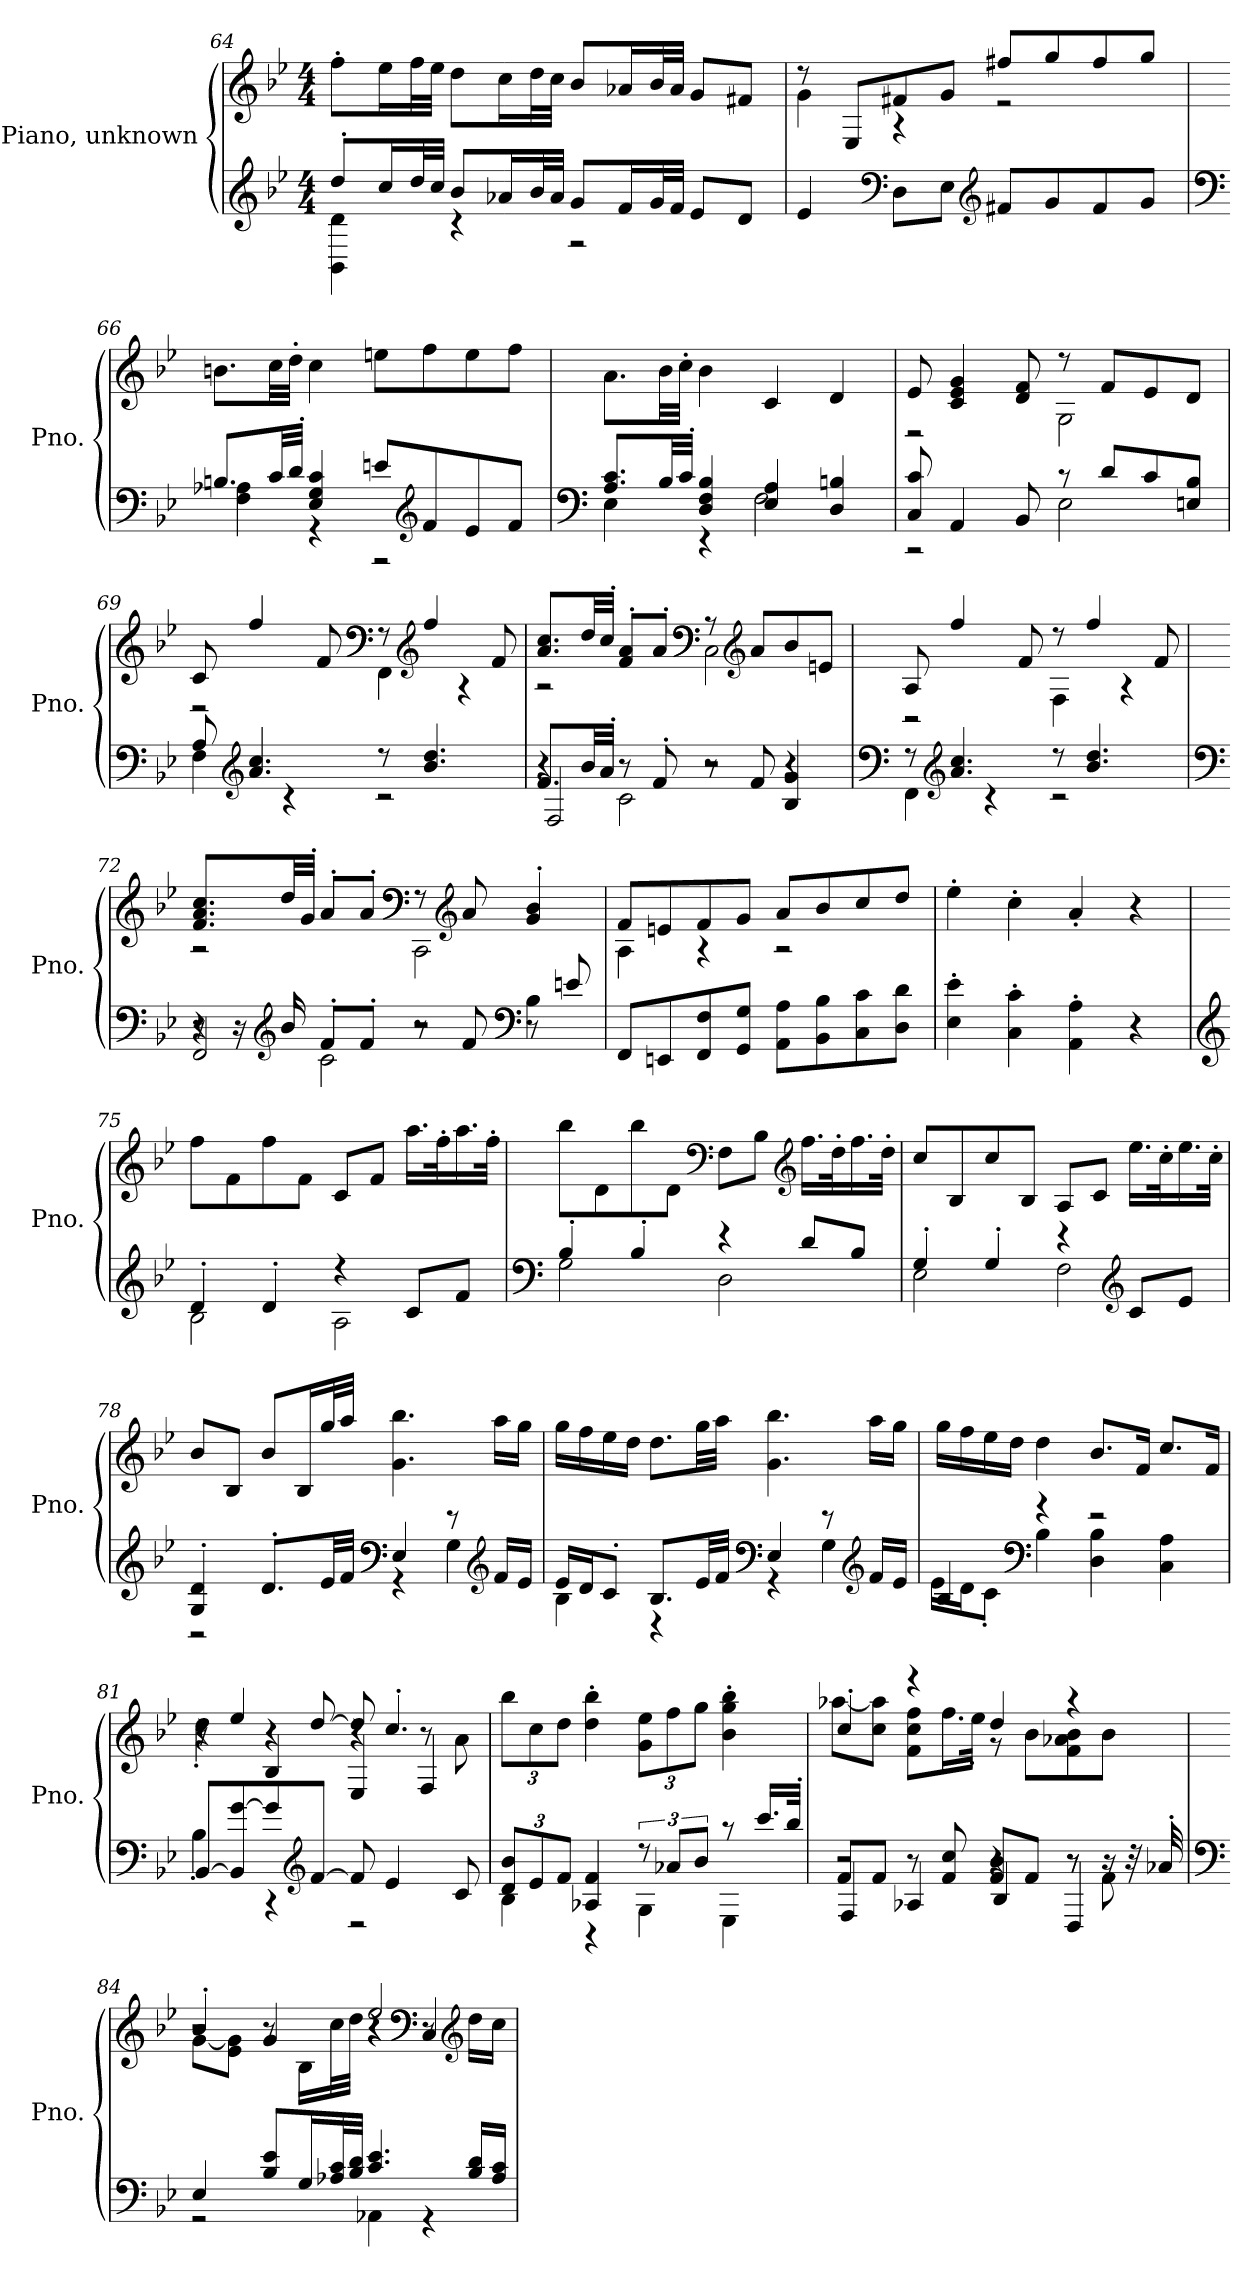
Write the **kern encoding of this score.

**kern	**kern
*part1	*part1
*staff2	*staff1
*I"Piano, unknown	*
*I'Pno.	*
!!LO:LB:g=z
*clefG2	*clefG2
*k[b-e-]	*k[b-e-]
*M4/4	*M4/4
=64	=64
*^	*
8dd'/L	4BB-\ 4d\	8ff'\L
16cc/L	.	16ee-\L
32dd/L	.	32ff\L
32cc/JJJ	.	32ee-\JJJ
8b-/L	4r	8dd\L
16a-X/L	.	16cc\L
32b-/L	.	32dd\L
32a-/JJJ	.	32cc\JJJ
8g/L	2r	8b-/L
16f/L	.	16a-X/L
32g/L	.	32b-/L
32f/JJJ	.	32a-/JJJ
8e-/L	.	8g/L
8d/J	.	8f#X/J
*v	*v	*
=65	=65
*	*^
4e-/	8r	4g\
.	8E-/L	.
*clefF4	*	*
8D\L	8f#X/	4r
8E-\J	8g/J	.
*clefG2	*	*
8f#X/L	8ff#X/L	2r
8g/	8gg/	.
8f#/	8ff#/	.
8g/J	8gg/J	.
*	*v	*v
=66	=66
*clefF4	*
*^	*
8.Bn/L	4F\ 4A-X\	8.bn\L
32c/LL	.	32cc\LL
32d'/JJJ	.	32dd'\JJJ
4E-/ 4G/ 4c/	4r	4cc\
8en/L	2r	8een\L
*clefG2	*	*
8f/	.	8ff\
8e/	.	8ee\
8f/J	.	8ff\J
!!LO:LB:g=z
=67	=67	=67
*clefF4	*	*
8.A/ 8.c/L	4E-\	8.a\L
32B-/LL	.	32b-\LL
32c'/JJJ	.	32cc'\JJJ
4D/ 4F/ 4B-/	4r	4b-\
4E-/ 4A/	2F\	4c/
4D/ 4Bn/	.	4d/
=68	=68	=68
*	*	*^
8C/ 8c/	2r	8e-/	2r
4AA/	.	4c/ 4e-/ 4g/	.
8BB-/	.	8d/ 8f/	.
8r	2E-\	8r	2G\
8d/L	.	8f/L	.
8c/	.	8e-/	.
8En/ 8B-/J	.	8d/J	.
=69	=69	=69	=69
8A/	4F\	8c/	2r
*clefG2	*	*	*
4.a/ 4.cc/	.	4ff/	.
.	4r	.	.
.	.	8f/	.
*	*	*clefF4	*
8r	2r	8r	4FF\
*	*	*clefG2	*
4.b-/ 4.dd/	.	4ff/	.
.	.	.	4r
.	.	8f/	.
!!LO:LB:g=z	!!
=70	=70	=70	=70
*	*^	*	*
8.f/L	4r	2F/	8.a/ 8.cc/L	2r
32b-/LL	.	.	32dd/LL	.
32a'/JJJ	.	.	32cc'/JJJ	.
8r	2c\	.	8f/' 8a/'L	.
8f'/	.	.	8a'/J	.
*	*	*	*clefF4	*
8r	.	2r	8r	2C\
*	*	*	*clefG2	*
8f/	.	.	8a/L	.
4B-/ 4g/	4r	.	8b-/	.
.	.	.	8en/J	.
*v	*v	*v	*	*
=71	=71	=71
*clefF4	*	*
*^	*	*
8r	4FF\	8A/	2r
*clefG2	*	*	*
4.a/ 4.cc/	.	4ff/	.
.	4r	.	.
.	.	8f/	.
8r	2r	8r	4F\
4.b-/ 4.dd/	.	4ff/	.
.	.	.	4r
.	.	8f/	.
*v	*v	*	*
!!LO:PB:g=z	!!
=72	=72	=72
*clefF4	*	*
*^	*	*
*	*^	*	*
8r	4r	2FF/	8.f/ 8.a/ 8.cc/L	2r
16r	.	.	.	.
*clefG2	*	*	*	*
16b-/	.	.	32dd/LL	.
.	.	.	32g'/JJJ	.
8f'/L	2c\	.	8a'/L	.
8f'/J	.	.	8a'/J	.
*	*	*	*clefF4	*
8r	.	2r	8r	2CC\
*	*	*	*clefG2	*
8f/	.	.	8a/	.
*clefF4	*	*	*	*
8r	4B-\	.	4g/' 4b-/'	.
8en/	.	.	.	.
*v	*v	*v	*	*
=73	=73	=73
8FF/L	8f/L	4A\
8EEn/	8en/	.
8FF/ 8F/	8f/	4r
8GG/ 8G/J	8g/J	.
8AA\ 8A\L	8a/L	2r
8BB-\ 8B-\	8b-/	.
8C\ 8c\	8cc/	.
8D\ 8d\J	8dd/J	.
*	*v	*v
=74	=74
4E-\' 4e-\'	4ee-'\
4C\' 4c\'	4cc'\
4AA\' 4A\'	4a'/
4r	4r
!!LO:LB:g=z
=75	=75
*clefG2	*
*^	*
4d'/	2B-\	8ff\L
.	.	8f\
4d'/	.	8ff\
.	.	8f\J
4r	2A\	8c/L
.	.	8f/J
8c/L	.	16.aa\LL
.	.	32ff'\K
8f/J	.	16.aa\
.	.	32ff'\JJk
=76	=76	=76
*clefF4	*	*
4B-'/	2G\	8bb-\L
.	.	8d\
4B-'/	.	8bb-\
.	.	8d\J
*	*	*clefF4
4r	2D\	8F\L
.	.	8B-\J
*	*	*clefG2
8d/L	.	16.ff\LL
.	.	32dd'\K
8B-/J	.	16.ff\
.	.	32dd'\JJk
=77	=77	=77
4G'/	2E-\	8cc/L
.	.	8B-/
4G'/	.	8cc/
.	.	8B-/J
4r	2F\	8A/L
.	.	8c/J
*clefG2	*	*
8c/L	.	16.ee-\LL
.	.	32cc'\K
8e-/J	.	16.ee-\
.	.	32cc'\JJk
!!LO:LB:g=z
=78	=78	=78
4G/' 4d/'	2r	8b-/L
.	.	8B-/J
8.d'/L	.	8b-/L
.	.	16B-/L
32e-/LL	.	32gg/L
32f/JJJ	.	32aa/JJJ
*clefF4	*	*
4E-/	4r	4.g\ 4.bb-\
8r	4G\	.
*clefG2	*	*
16f/LL	.	16aa\LL
16e-/JJ	.	16gg\JJ
=79	=79	=79
16e-/LL	4B-\	16gg\LL
16d/J	.	16ff\
8c'/J	.	16ee-\
.	.	16dd\JJ
8.B-/L	4r	8.dd\L
32e-/LL	.	32gg\LL
32f/JJJ	.	32aa\JJJ
*clefF4	*	*
4E-/	4r	4.g\ 4.bb-\
8r	4G\	.
*clefG2	*	*
16f/LL	.	16aa\LL
16e-/JJ	.	16gg\JJ
=80	=80	=80
4B-/	16e-\LL	16gg\LL
.	16d\J	16ff\
.	8c'\J	16ee-\
.	.	16dd\JJ
*clefF4	*	*
4r	4B-\	4dd\
2r	4D\ 4B-\	8.b-/L
.	.	16f/Jk
.	4C\ 4A\	8.cc/L
.	.	16f/Jk
!!LO:LB:g=z
=81	=81	=81
*	*	*^
*	*	*	*^
[8BB-/L	4B-'\	8r	4dd'\	4r
8BB-/] [8g/	.	4ee-/	.	.
8g/]	4r	.	4r	4B-/
*clefG2	*	*	*	*
[8f/J	.	[8dd/	.	.
8f/]	2r	8dd/]	4r	4E-/
4e-/	.	4.cc'/	.	.
.	.	.	8r	4F/
8c/	.	.	8a\	.
*	*	*v	*v	*v
=82	=82	=82
*Xbrackettup	*	*Xbrackettup
12d/ 12b-/L	4B-\	12bb-\L
12e-/	.	12cc\
12f/J	.	12dd\J
4A-X/ 4f/	4r	4dd\' 4bb-\'
*brackettup	*	*
12r	4G\	12g\ 12ee-\L
12a-X/L	.	12ff\
12b-/J	.	12gg\J
8r	4E-\	4b-\' 4gg\' 4bb-\'
16.ccc/LL	.	.
32bb-'/JJk	.	.
=83	=83	=83
*	*^	*^
8f/L	2r	4F/	4cc'/	[8aa-X\L
8f/J	.	.	.	8cc\ 8aa-\]J
8r	.	4A-X/	4r	8f\ 8cc\ 8ff\L
8f/ 8cc/	.	.	.	16.ff\L
.	.	.	.	32ee-'\JJk
8f/ 8b-/L	4r	4B-/	4dd/	8r
8f/J	.	.	.	8b-\L
8r	8r	4D/	4r	8f\ 8a-X\ 8b-\
16r	8f\	.	.	8b-\J
32r	.	.	.	.
32a-X'/	.	.	.	.
*v	*v	*v	*	*
*	*v	*v
!!LO:LB:g=z
=84	=84
*clefF4	*
*^	*^
*	*	*	*^
4E-/	2r	4b-'/	[8g\L	2r
.	.	.	8e-\ 8g\]J	.
8B-/ 8e-/L	.	4g/	8r	.
16G/L	.	.	16B-\LL	.
32A-X/ 32c/L	.	.	32cc\L	.
32B-/ 32d/JJJ	.	.	32dd\JJJ	.
4.c/ 4.e-/	4AA-X\	2ee-/	4r	4r
*	*	*clefF4	*	*
.	4r	.	8r	4C/
*	*	*clefG2	*	*
16B-/ 16d/LL	.	.	16dd\LL	.
16A-/ 16c/JJ	.	.	16cc\JJ	.
*v	*v	*	*	*
*	*v	*v	*v
=	=
*-	*-
